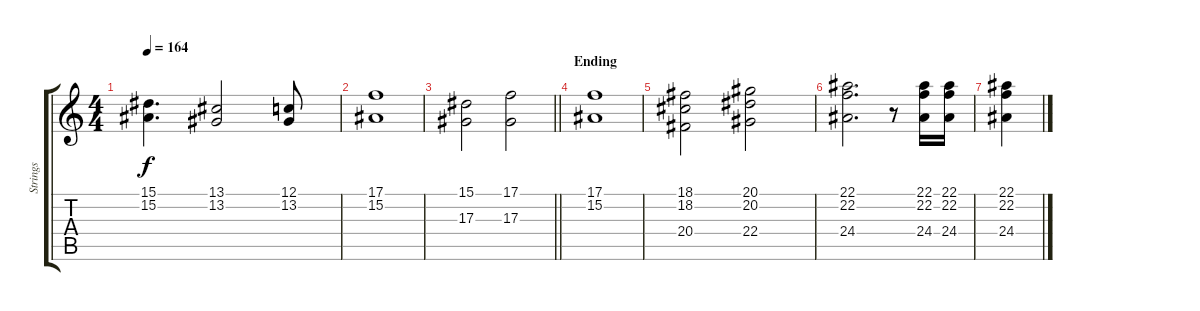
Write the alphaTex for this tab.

\track ("Strings" "Strings") {instrument stringensemble1}
\staff {score tabs}
\tuning (C4 G3 Eb3 Bb2 F2 C2) {hide}
\ts (4 4)
\tempo 164
\clef g2
\ks c
(15.1 15.2).4{d dy f} (13.1 13.2).2 (12.1 13.2).8 |
(17.1 15.2).1 |
\barLineRight lightlight
(15.1 17.3).2 (17.1 17.3).2 |
\section ("" "Ending")
(17.1 15.2).1 |
(18.1 18.2 20.4).2 (20.1 20.2 22.4).2 |
(22.1 22.2 24.4).2{d} r.8 (22.1 22.2 24.4).16 (22.1 22.2 24.4).16 |
(22.1 22.2 24.4).4
